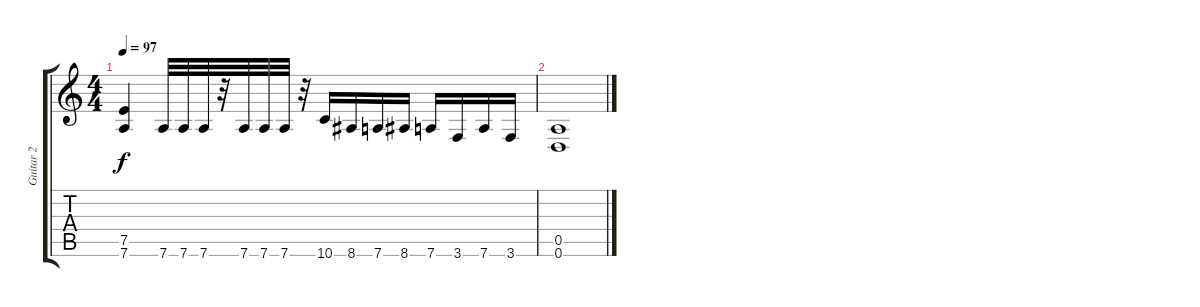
\track ("Guitar 2" "Guitar 2") {instrument distortionguitar}
\staff {score tabs}
\tuning (E4 B3 G3 D3 A2 D2) {hide}
\ts (4 4)
\tempo 97
\clef g2
\ks c
(7.5 7.6).4{dy f} 7.6.32 7.6.32 7.6.32 r.32 7.6.32 7.6.32 7.6.32 r.32 10.6.16 8.6.16 7.6.16 8.6.16 7.6.16 3.6.16 7.6.16 3.6.16 |
(0.5 0.6).1
